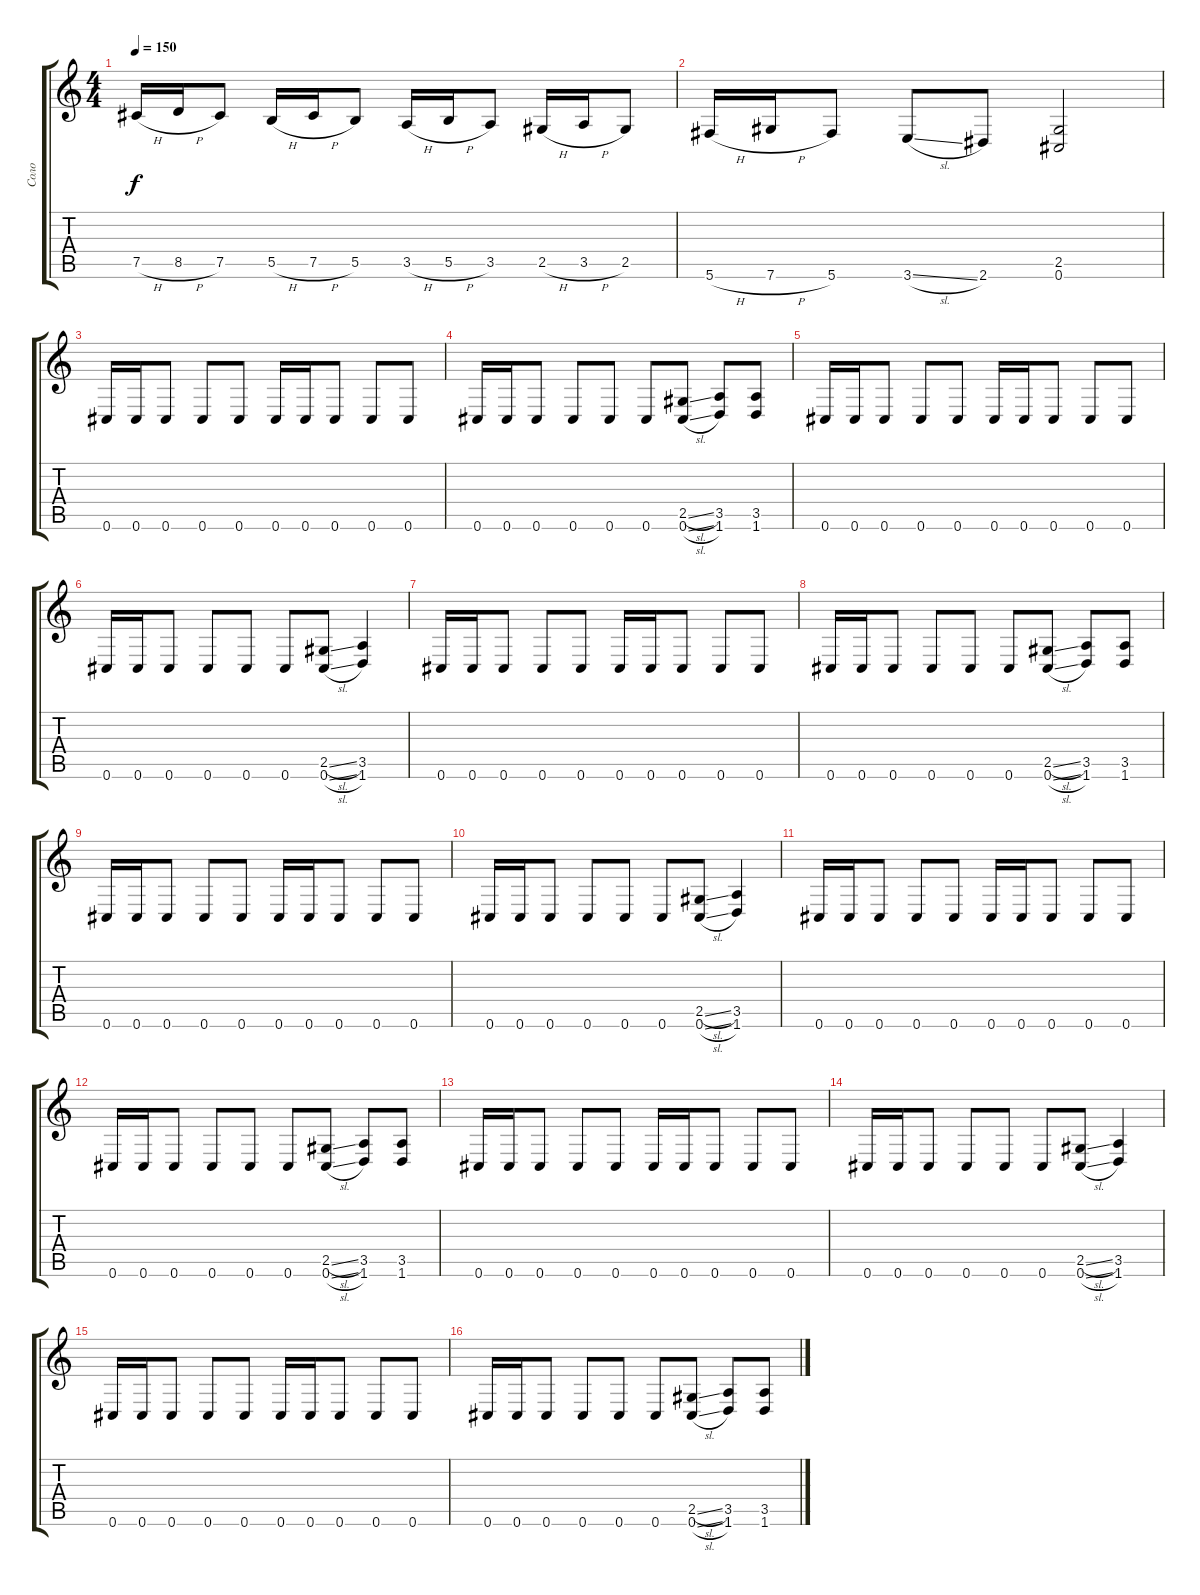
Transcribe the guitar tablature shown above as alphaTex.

\track ("Соло" "Соло") {instrument distortionguitar}
\staff {score tabs}
\tuning (Db4 Ab3 E3 B2 Gb2 Db2) {hide}
\ts (4 4)
\tempo 150
\clef g2
\ks c
7.5{h}.16{dy f} 8.5{h}.16 7.5.8 5.5{h}.16 7.5{h}.16 5.5.8 3.5{h}.16 5.5{h}.16 3.5.8 2.5{h}.16 3.5{h}.16 2.5.8 |
5.6{h}.16 7.6{h}.16 5.6.8 3.6{sl}.8 2.6.8 (2.5 0.6).2 |
0.6.16 0.6.16 0.6.8 0.6.8 0.6.8 0.6.16 0.6.16 0.6.8 0.6.8 0.6.8 |
0.6.16 0.6.16 0.6.8 0.6.8 0.6.8 0.6.8 (2.5{sl} 0.6{sl}).8 (3.5 1.6).8 (3.5 1.6).8 |
0.6.16 0.6.16 0.6.8 0.6.8 0.6.8 0.6.16 0.6.16 0.6.8 0.6.8 0.6.8 |
0.6.16 0.6.16 0.6.8 0.6.8 0.6.8 0.6.8 (2.5{sl} 0.6{sl}).8 (3.5 1.6).4 |
0.6.16 0.6.16 0.6.8 0.6.8 0.6.8 0.6.16 0.6.16 0.6.8 0.6.8 0.6.8 |
0.6.16 0.6.16 0.6.8 0.6.8 0.6.8 0.6.8 (2.5{sl} 0.6{sl}).8 (3.5 1.6).8 (3.5 1.6).8 |
0.6.16 0.6.16 0.6.8 0.6.8 0.6.8 0.6.16 0.6.16 0.6.8 0.6.8 0.6.8 |
0.6.16 0.6.16 0.6.8 0.6.8 0.6.8 0.6.8 (2.5{sl} 0.6{sl}).8 (3.5 1.6).4 |
0.6.16 0.6.16 0.6.8 0.6.8 0.6.8 0.6.16 0.6.16 0.6.8 0.6.8 0.6.8 |
0.6.16 0.6.16 0.6.8 0.6.8 0.6.8 0.6.8 (2.5{sl} 0.6{sl}).8 (3.5 1.6).8 (3.5 1.6).8 |
0.6.16 0.6.16 0.6.8 0.6.8 0.6.8 0.6.16 0.6.16 0.6.8 0.6.8 0.6.8 |
0.6.16 0.6.16 0.6.8 0.6.8 0.6.8 0.6.8 (2.5{sl} 0.6{sl}).8 (3.5 1.6).4 |
0.6.16 0.6.16 0.6.8 0.6.8 0.6.8 0.6.16 0.6.16 0.6.8 0.6.8 0.6.8 |
0.6.16 0.6.16 0.6.8 0.6.8 0.6.8 0.6.8 (2.5{sl} 0.6{sl}).8 (3.5 1.6).8 (3.5 1.6).8
